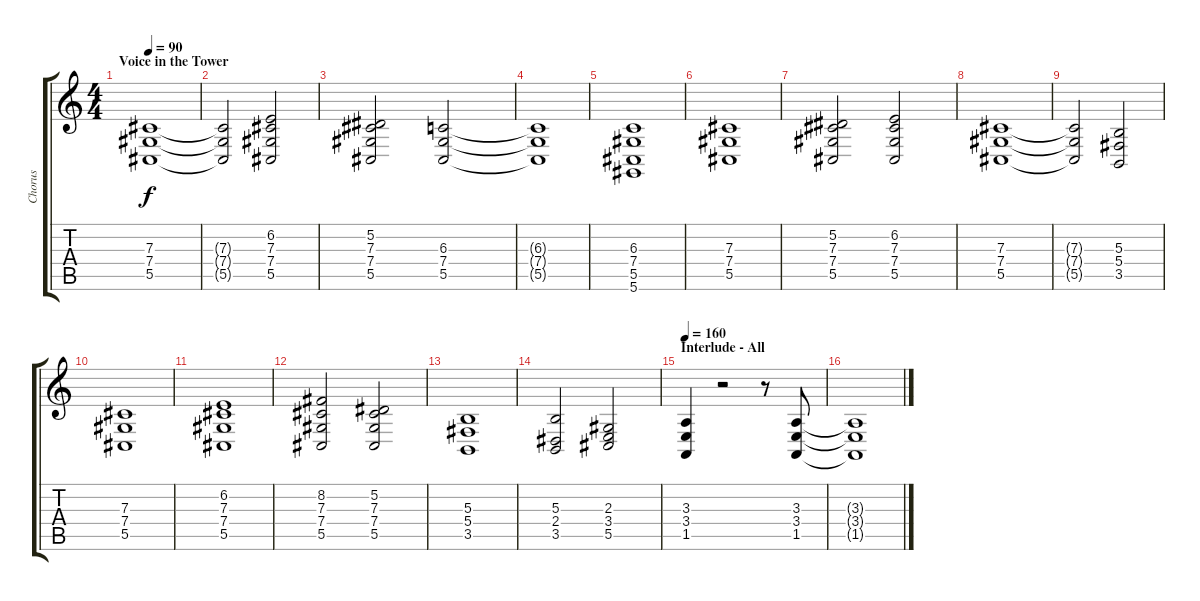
\track ("Chorus" "Chorus") {instrument choiraahs}
\staff {score tabs}
\tuning (Eb4 Bb3 Gb3 Db3 Ab2 Eb2) {hide}
\ts (4 4)
\section ("" "Voice in the Tower")
\tempo 90
\clef g2
\ks c
(7.3 7.4 5.5).1{dy f} |
(7.3{t} 7.4{t} 5.5{t}).2 (6.2 7.3 7.4 5.5).2 |
(5.2 7.3 7.4 5.5).2 (6.3 7.4 5.5).2 |
(6.3{t} 7.4{t} 5.5{t}).1 |
(6.3 7.4 5.5 5.6).1 |
(7.3 7.4 5.5).1 |
(5.2 7.3 7.4 5.5).2 (6.2 7.3 7.4 5.5).2 |
(7.3 7.4 5.5).1 |
(7.3{t} 7.4{t} 5.5{t}).2 (5.3 5.4 3.5).2 |
(7.3 7.4 5.5).1 |
(6.2 7.3 7.4 5.5).1 |
(8.2 7.3 7.4 5.5).2 (5.2 7.3 7.4 5.5).2 |
(5.3 5.4 3.5).1 |
(5.3 2.4 3.5).2 (2.3 3.4 5.5).2 |
\section ("" "Interlude - All")
\tempo 160
(3.3 3.4 1.5).4 r.2 r.8 (3.3 3.4 1.5).8 |
(3.3{t} 3.4{t} 1.5{t}).1
